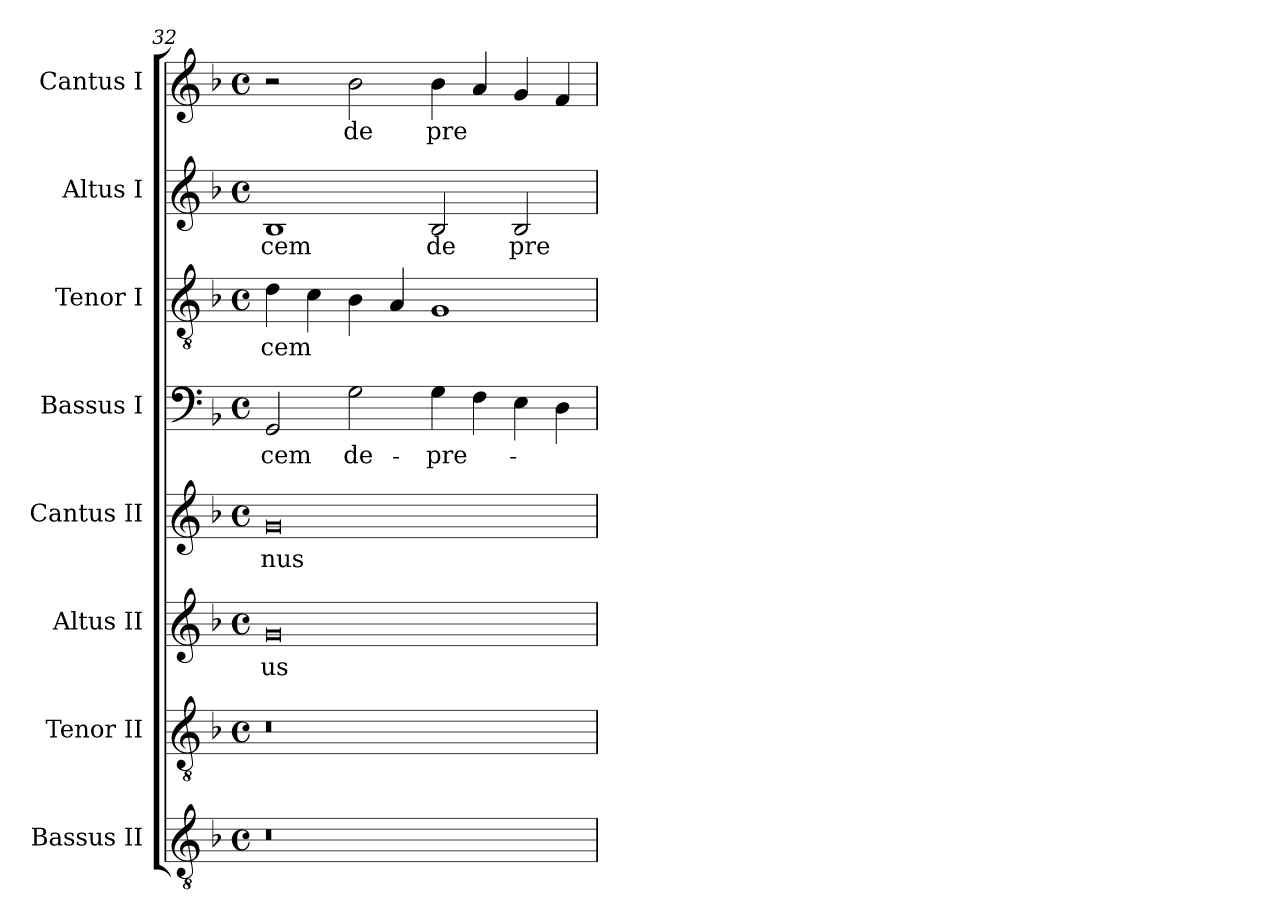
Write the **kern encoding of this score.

**kern	**kern	**kern	**text	**kern	**text	**kern	**text	**kern	**text	**kern	**text	**kern	**text
*part8	*part7	*part6	*part6	*part5	*part5	*part4	*part4	*part3	*part3	*part2	*part2	*part1	*part1
*staff8	*staff7	*staff6	*staff6	*staff5	*staff5	*staff4	*staff4	*staff3	*staff3	*staff2	*staff2	*staff1	*staff1
*I"Bassus II	*I"Tenor II	*I"Altus II	*	*I"Cantus II	*	*I"Bassus I	*	*I"Tenor I	*	*I"Altus I	*	*I"Cantus I	*
*clefGv2	*clefGv2	*clefG2	*	*clefG2	*	*clefF4	*	*clefGv2	*	*clefG2	*	*clefG2	*
*k[b-]	*k[b-]	*k[b-]	*	*k[b-]	*	*k[b-]	*	*k[b-]	*	*k[b-]	*	*k[b-]	*
*F:	*F:	*F:	*	*F:	*	*F:	*	*F:	*	*F:	*	*F:	*
*M4/4	*M4/4	*M4/4	*	*M4/4	*	*M4/4	*	*M4/4	*	*M4/4	*	*M4/4	*
*met(c)	*met(c)	*met(c)	*	*met(c)	*	*met(c)	*	*met(c)	*	*met(c)	*	*met(c)	*
=32	=32	=32	=32	=32	=32	=32	=32	=32	=32	=32	=32	=32	=32
!	!	!	!LO:LY:b:cj	!	!LO:LY:b:cj	!	!LO:LY:b:cj	!	!LO:LY:b	!	!LO:LY:b:cj	!	!
0r	0r	0g	-us	0g	-nus	2GG/	-cem	4d\	-cem	1B-	cem	2r	.
.	.	.	.	.	.	.	.	4c\	.	.	.	.	.
!	!	!	!	!	!	!	!LO:LY:b:cj	!	!	!	!	!	!LO:LY:b:cj
.	.	.	.	.	.	2G\	de-	4B-\	.	.	.	2b-\	de
.	.	.	.	.	.	.	.	4A/	.	.	.	.	.
!	!	!	!	!	!	!	!LO:LY:b	!	!	!	!LO:LY:b:cj	!	!LO:LY:b
.	.	.	.	.	.	4G\	-pre-	1G	.	2B-/	de	4b-\	pre
.	.	.	.	.	.	4F\	.	.	.	.	.	4a/	.
!	!	!	!	!	!	!	!	!	!	!	!LO:LY:b:cj	!	!
.	.	.	.	.	.	4E\	.	.	.	2B-/	pre	4g/	.
.	.	.	.	.	.	4D\	.	.	.	.	.	4f/	.
=	=	=	=	=	=	=	=	=	=	=	=	=	=
*-	*-	*-	*-	*-	*-	*-	*-	*-	*-	*-	*-	*-	*-
